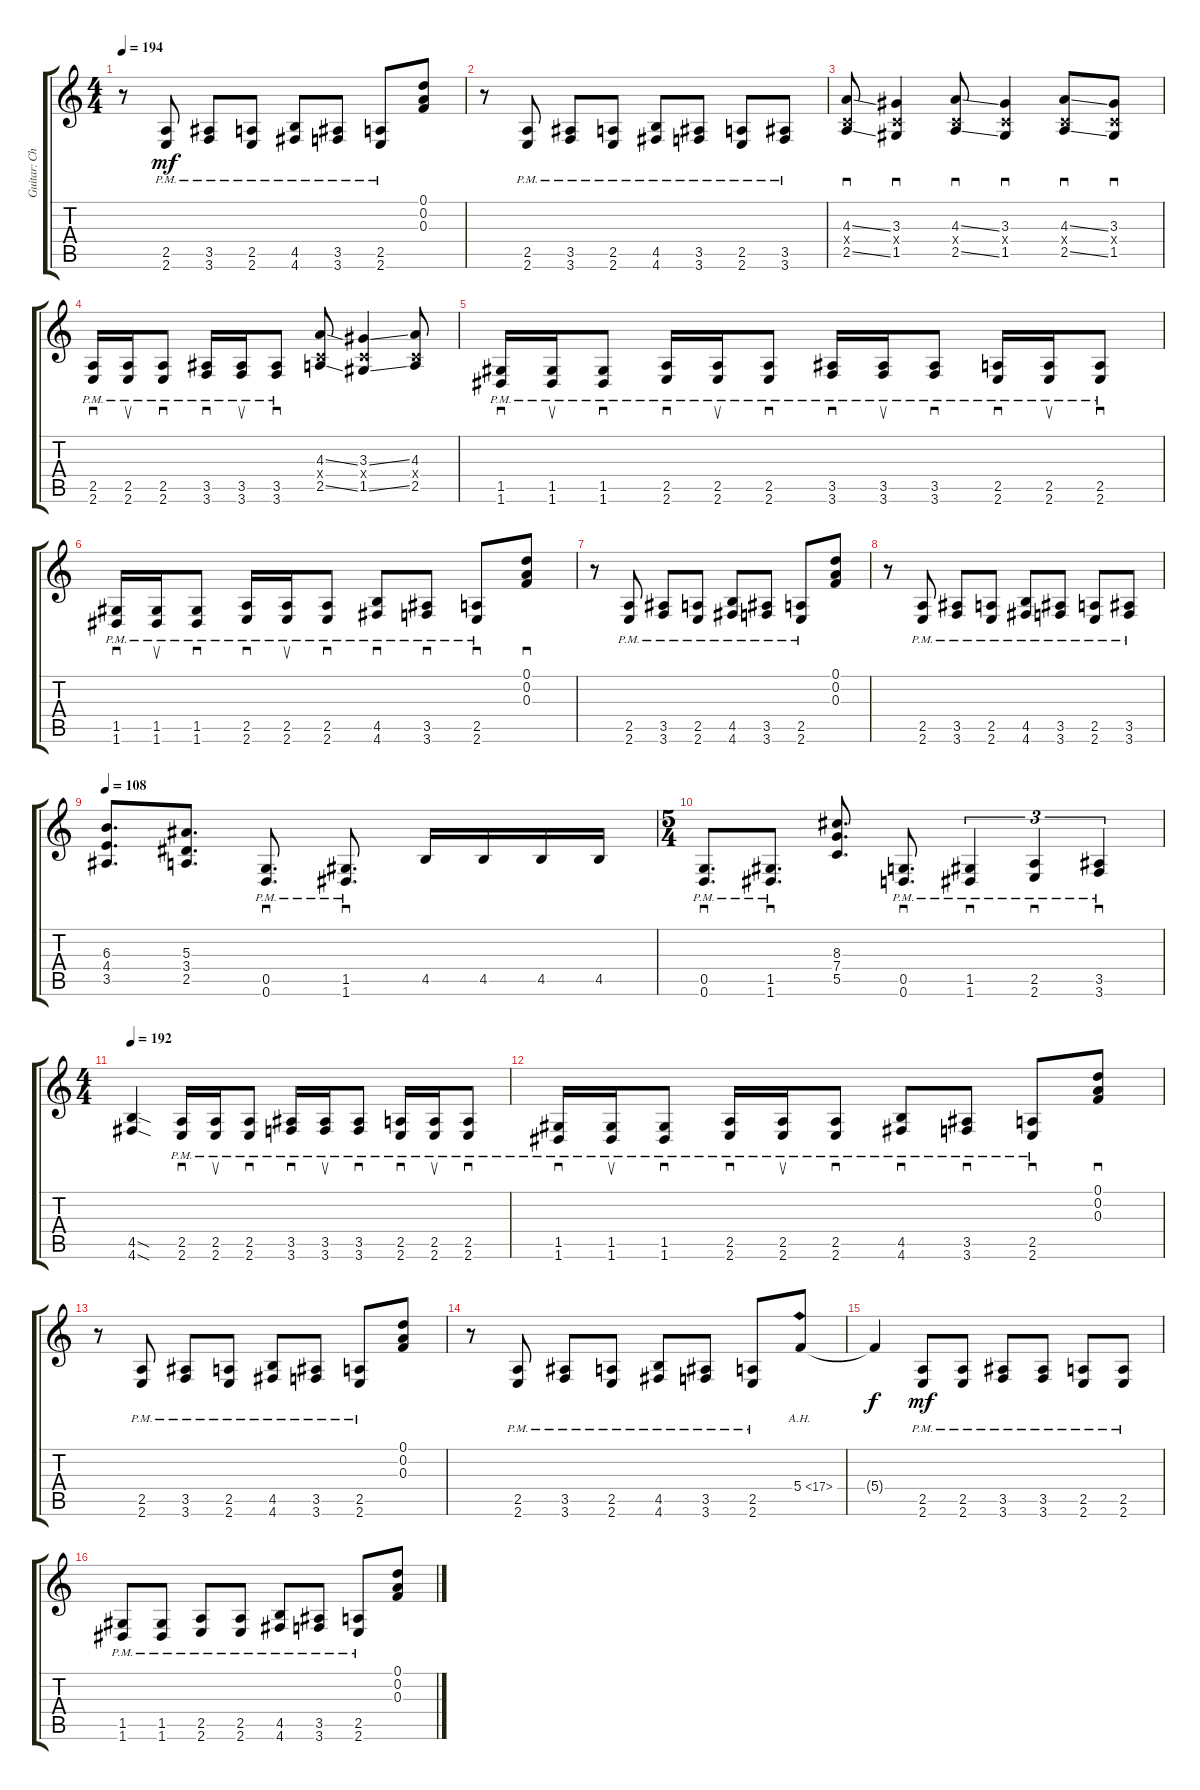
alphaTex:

\track ("Guitar: Christian Andreu" "Guitar: Ch") {instrument distortionguitar}
\staff {score tabs}
\tuning (D4 A3 F3 C3 G2 D2) {hide}
\ts (4 4)
\tempo 194
\clef g2
\ks c
r.8{dy mf} (2.5{pm} 2.6{pm}).8 (3.5{pm} 3.6{pm}).8 (2.5{pm} 2.6{pm}).8 (4.5{pm} 4.6{pm}).8 (3.5{pm} 3.6{pm}).8 (2.5{pm} 2.6{pm}).8 (0.1 0.2 0.3).8 |
r.8 (2.5{pm} 2.6{pm}).8 (3.5{pm} 3.6{pm}).8 (2.5{pm} 2.6{pm}).8 (4.5{pm} 4.6{pm}).8 (3.5{pm} 3.6{pm}).8 (2.5{pm} 2.6{pm}).8 (3.5{pm} 3.6{pm}).8 |
(4.3{ss} 0.4{x} 2.5{ss}).8{sd} (3.3 0.4{x} 1.5).4{sd} (4.3{ss} 0.4{x} 2.5{ss}).8{sd} (3.3 0.4{x} 1.5).4{sd} (4.3{ss} 0.4{x} 2.5{ss}).8{sd} (3.3 0.4{x} 1.5).8{sd} |
(2.5{pm} 2.6{pm}).16{sd} (2.5{pm} 2.6{pm}).16{su} (2.5{pm} 2.6{pm}).8{sd} (3.5{pm} 3.6{pm}).16{sd} (3.5{pm} 3.6{pm}).16{su} (3.5{pm} 3.6{pm}).8{sd} (4.3{ss} 0.4{x} 2.5{ss}).8 (3.3{ss} 0.4{x} 1.5{ss}).4 (4.3 0.4{x} 2.5).8 |
(1.5{pm} 1.6{pm}).16{sd} (1.5{pm} 1.6{pm}).16{su} (1.5{pm} 1.6{pm}).8{sd} (2.5{pm} 2.6{pm}).16{sd} (2.5{pm} 2.6{pm}).16{su} (2.5{pm} 2.6{pm}).8{sd} (3.5{pm} 3.6{pm}).16{sd} (3.5{pm} 3.6{pm}).16{su} (3.5{pm} 3.6{pm}).8{sd} (2.5{pm} 2.6{pm}).16{sd} (2.5{pm} 2.6{pm}).16{su} (2.5{pm} 2.6{pm}).8{sd} |
(1.5{pm} 1.6{pm}).16{sd} (1.5{pm} 1.6{pm}).16{su} (1.5{pm} 1.6{pm}).8{sd} (2.5{pm} 2.6{pm}).16{sd} (2.5{pm} 2.6{pm}).16{su} (2.5{pm} 2.6{pm}).8{sd} (4.5{pm} 4.6{pm}).8{sd} (3.5{pm} 3.6{pm}).8{sd} (2.5{pm} 2.6{pm}).8{sd} (0.1 0.2 0.3).8{sd} |
r.8 (2.5{pm} 2.6{pm}).8 (3.5{pm} 3.6{pm}).8 (2.5{pm} 2.6{pm}).8 (4.5{pm} 4.6{pm}).8 (3.5{pm} 3.6{pm}).8 (2.5{pm} 2.6{pm}).8 (0.1 0.2 0.3).8 |
r.8 (2.5{pm} 2.6{pm}).8 (3.5{pm} 3.6{pm}).8 (2.5{pm} 2.6{pm}).8 (4.5{pm} 4.6{pm}).8 (3.5{pm} 3.6{pm}).8 (2.5{pm} 2.6{pm}).8 (3.5{pm} 3.6{pm}).8 |
\tempo 108
(6.3 4.4 3.5).8{d} (5.3 3.4 2.5).8{d} (0.5{pm} 0.6{pm}).8{d sd} (1.5{pm} 1.6{pm}).8{d sd} 4.5.16 4.5.16 4.5.16 4.5.16 |
\ts (5 4)
(0.5{pm} 0.6{pm}).8{d sd} (1.5{pm} 1.6{pm}).8{d sd} (8.3 7.4 5.5).8{d} (0.5{pm} 0.6{pm}).8{d sd} (1.5{pm} 1.6{pm}).4{sd tu (3 2)} (2.5{pm} 2.6{pm}).4{sd tu (3 2)} (3.5{pm} 3.6{pm}).4{sd tu (3 2)} |
\ts (4 4)
\tempo 192
(4.5{sod} 4.6{sod}).4 (2.5{pm} 2.6{pm}).16{sd} (2.5{pm} 2.6{pm}).16{su} (2.5{pm} 2.6{pm}).8{sd} (3.5{pm} 3.6{pm}).16{sd} (3.5{pm} 3.6{pm}).16{su} (3.5{pm} 3.6{pm}).8{sd} (2.5{pm} 2.6{pm}).16{sd} (2.5{pm} 2.6{pm}).16{su} (2.5{pm} 2.6{pm}).8{sd} |
(1.5{pm} 1.6{pm}).16{sd} (1.5{pm} 1.6{pm}).16{su} (1.5{pm} 1.6{pm}).8{sd} (2.5{pm} 2.6{pm}).16{sd} (2.5{pm} 2.6{pm}).16{su} (2.5{pm} 2.6{pm}).8{sd} (4.5{pm} 4.6{pm}).8{sd} (3.5{pm} 3.6{pm}).8{sd} (2.5{pm} 2.6{pm}).8{sd} (0.1 0.2 0.3).8{sd} |
r.8 (2.5{pm} 2.6{pm}).8 (3.5{pm} 3.6{pm}).8 (2.5{pm} 2.6{pm}).8 (4.5{pm} 4.6{pm}).8 (3.5{pm} 3.6{pm}).8 (2.5{pm} 2.6{pm}).8 (0.1 0.2 0.3).8 |
r.8 (2.5{pm} 2.6{pm}).8 (3.5{pm} 3.6{pm}).8 (2.5{pm} 2.6{pm}).8 (4.5{pm} 4.6{pm}).8 (3.5{pm} 3.6{pm}).8 (2.5{pm} 2.6{pm}).8 5.4{ah 12}.8 |
5.4{t}.4{dy f} (2.5{pm} 2.6{pm}).8{dy mf} (2.5{pm} 2.6{pm}).8 (3.5{pm} 3.6{pm}).8 (3.5{pm} 3.6{pm}).8 (2.5{pm} 2.6{pm}).8 (2.5{pm} 2.6{pm}).8 |
(1.5{pm} 1.6{pm}).8 (1.5{pm} 1.6{pm}).8 (2.5{pm} 2.6{pm}).8 (2.5{pm} 2.6{pm}).8 (4.5{pm} 4.6{pm}).8 (3.5{pm} 3.6{pm}).8 (2.5{pm} 2.6{pm}).8 (0.1 0.2 0.3).8
